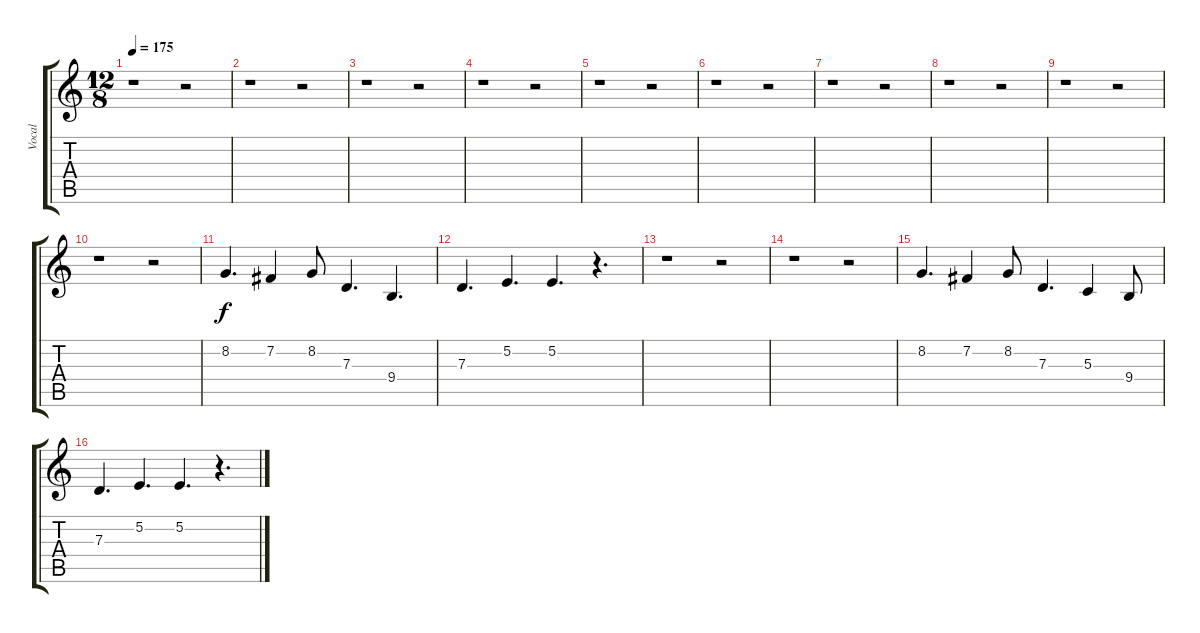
\track ("Vocal" "Vocal") {instrument lead6voice}
\staff {score tabs}
\tuning (E4 B3 G3 D3 A2 E2) {hide}
\ts (12 8)
\tempo 175
\clef g2
\ks c
r.1{dy f} r.2 |
r.1 r.2 |
r.1 r.2 |
r.1 r.2 |
r.1 r.2 |
r.1 r.2 |
r.1 r.2 |
r.1 r.2 |
r.1 r.2 |
r.1 r.2 |
8.2.4{d} 7.2.4 8.2.8 7.3.4{d} 9.4.4{d} |
7.3.4{d} 5.2.4{d} 5.2.4{d} r.4{d} |
r.1 r.2 |
r.1 r.2 |
8.2.4{d} 7.2.4 8.2.8 7.3.4{d} 5.3.4 9.4.8 |
7.3.4{d} 5.2.4{d} 5.2.4{d} r.4{d}
